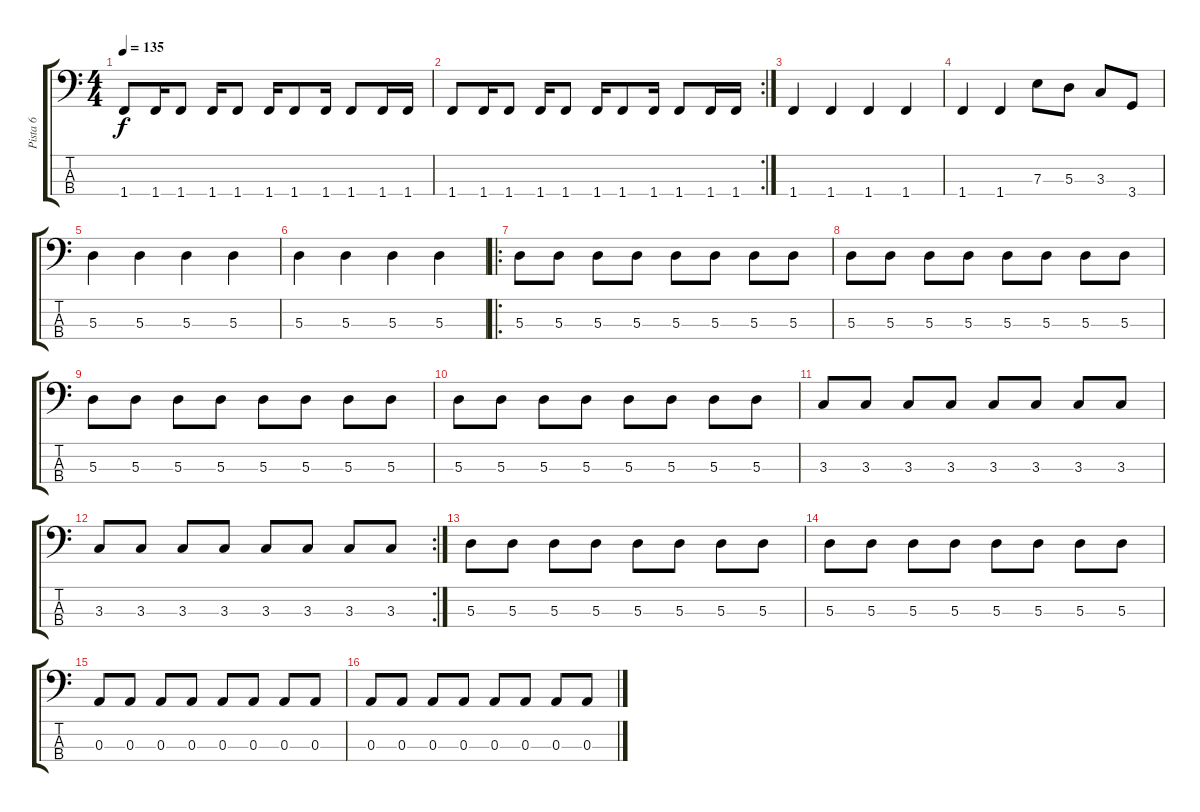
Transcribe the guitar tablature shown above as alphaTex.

\track ("Pista 6" "Pista 6") {instrument synthbass1}
\staff {score tabs}
\tuning (G2 D2 A1 E1) {hide}
\ts (4 4)
\tempo 135
\clef f4
\ks c
1.4.8{dy f} 1.4.16 1.4.8 1.4.16 1.4.8 1.4.16 1.4.8 1.4.16 1.4.8 1.4.16 1.4.16 |
\rc 2
1.4.8 1.4.16 1.4.8 1.4.16 1.4.8 1.4.16 1.4.8 1.4.16 1.4.8 1.4.16 1.4.16 |
1.4.4 1.4.4 1.4.4 1.4.4 |
1.4.4 1.4.4 7.3.8 5.3.8 3.3.8 3.4.8 |
5.3.4 5.3.4 5.3.4 5.3.4 |
5.3.4 5.3.4 5.3.4 5.3.4 |
\ro
5.3.8 5.3.8 5.3.8 5.3.8 5.3.8 5.3.8 5.3.8 5.3.8 |
5.3.8 5.3.8 5.3.8 5.3.8 5.3.8 5.3.8 5.3.8 5.3.8 |
5.3.8 5.3.8 5.3.8 5.3.8 5.3.8 5.3.8 5.3.8 5.3.8 |
5.3.8 5.3.8 5.3.8 5.3.8 5.3.8 5.3.8 5.3.8 5.3.8 |
3.3.8 3.3.8 3.3.8 3.3.8 3.3.8 3.3.8 3.3.8 3.3.8 |
\rc 2
3.3.8 3.3.8 3.3.8 3.3.8 3.3.8 3.3.8 3.3.8 3.3.8 |
5.3.8 5.3.8 5.3.8 5.3.8 5.3.8 5.3.8 5.3.8 5.3.8 |
5.3.8 5.3.8 5.3.8 5.3.8 5.3.8 5.3.8 5.3.8 5.3.8 |
0.3.8 0.3.8 0.3.8 0.3.8 0.3.8 0.3.8 0.3.8 0.3.8 |
0.3.8 0.3.8 0.3.8 0.3.8 0.3.8 0.3.8 0.3.8 0.3.8
